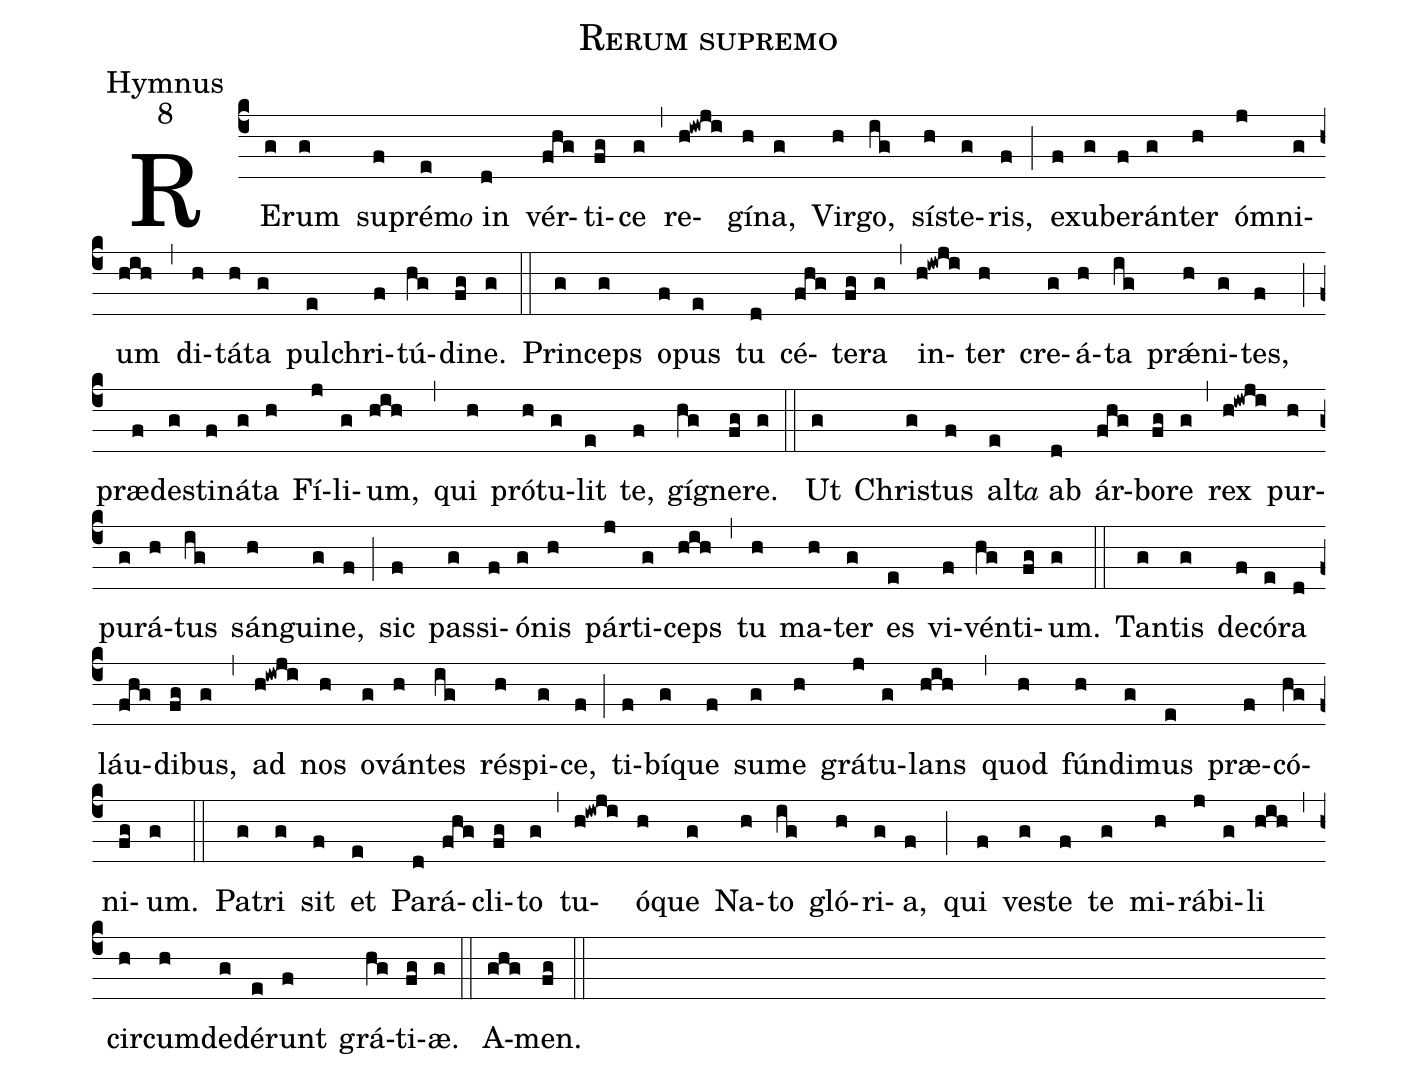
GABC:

name:Rerum supremo;
office-part:Hymnus;
mode:8;
%%
(c4)
RE(g)rum(g) su(f)pré(e)m<e>o</e> {i}n(d) vér(fhg)ti(fg)ce(g) (,)
re(h!iwji)gí(h)na,(g) Vir(h)go,(ig) sí(h)ste(g)ris,(f) (;)
ex(f)u(g)be(f)rán(g)ter(h) óm(j)ni(g)um(hih) (,)
di(h)tá(h)ta(g) pul(e)chri(f)tú(hg)di(fg)ne.(g) (::)

Prin(g)ceps(g) o(f)pus(e) tu(d) cé(fhg)te(fg)ra(g) (,)
in(h!iwji)ter(h) cre(g)á(h)ta(ig) prǽ(h)ni(g)tes,(f) (;)
præ(f)de(g)sti(f)ná(g)ta(h) Fí(j)li(g)um,(hih) (,)
qui(h) pró(h)tu(g)lit(e) te,(f) gí(hg)gne(fg)re.(g) (::)

Ut(g) Chri(g)stus(f) al(e)t<e>a</e> {a}b(d) ár(fhg)bo(fg)re(g) (,)
rex(h!iwji) pur(h)pu(g)rá(h)tus(ig) sán(h)gui(g)ne,(f) (;)
sic(f) pas(g)si(f)ó(g)nis(h) pár(j)ti(g)ceps(hih) (,)
tu(h) ma(h)ter(g) es(e) vi(f)vén(hg)ti(fg)um.(g) (::)

Tan(g)tis(g) de(f)có(e)ra(d) láu(fhg)di(fg)bus,(g) (,)
ad(h!iwji) nos(h) o(g)ván(h)tes(ig) ré(h)spi(g)ce,(f) (;)
ti(f)bí(g)que(f) su(g)me(h) grá(j)tu(g)lans(hih) (,)
quod(h) fún(h)di(g)mus(e) præ(f)có(hg)ni(fg)um.(g) (::)

Pa(g)tri(g) sit(f) et(e) Pa(d)rá(fhg)cli(fg)to(g) (,)
tu(h!iwji)ó(h)que(g) Na(h)to(ig) gló(h)ri(g)a,(f) (;)
qui(f) ve(g)ste(f) te(g) mi(h)rá(j)bi(g)li(hih) (,)
cir(h)cum(h)de(g)dé(e)runt(f) grá(hg)ti(fg)æ.(g) (::)

A(ghg)men.(fg) (::)
